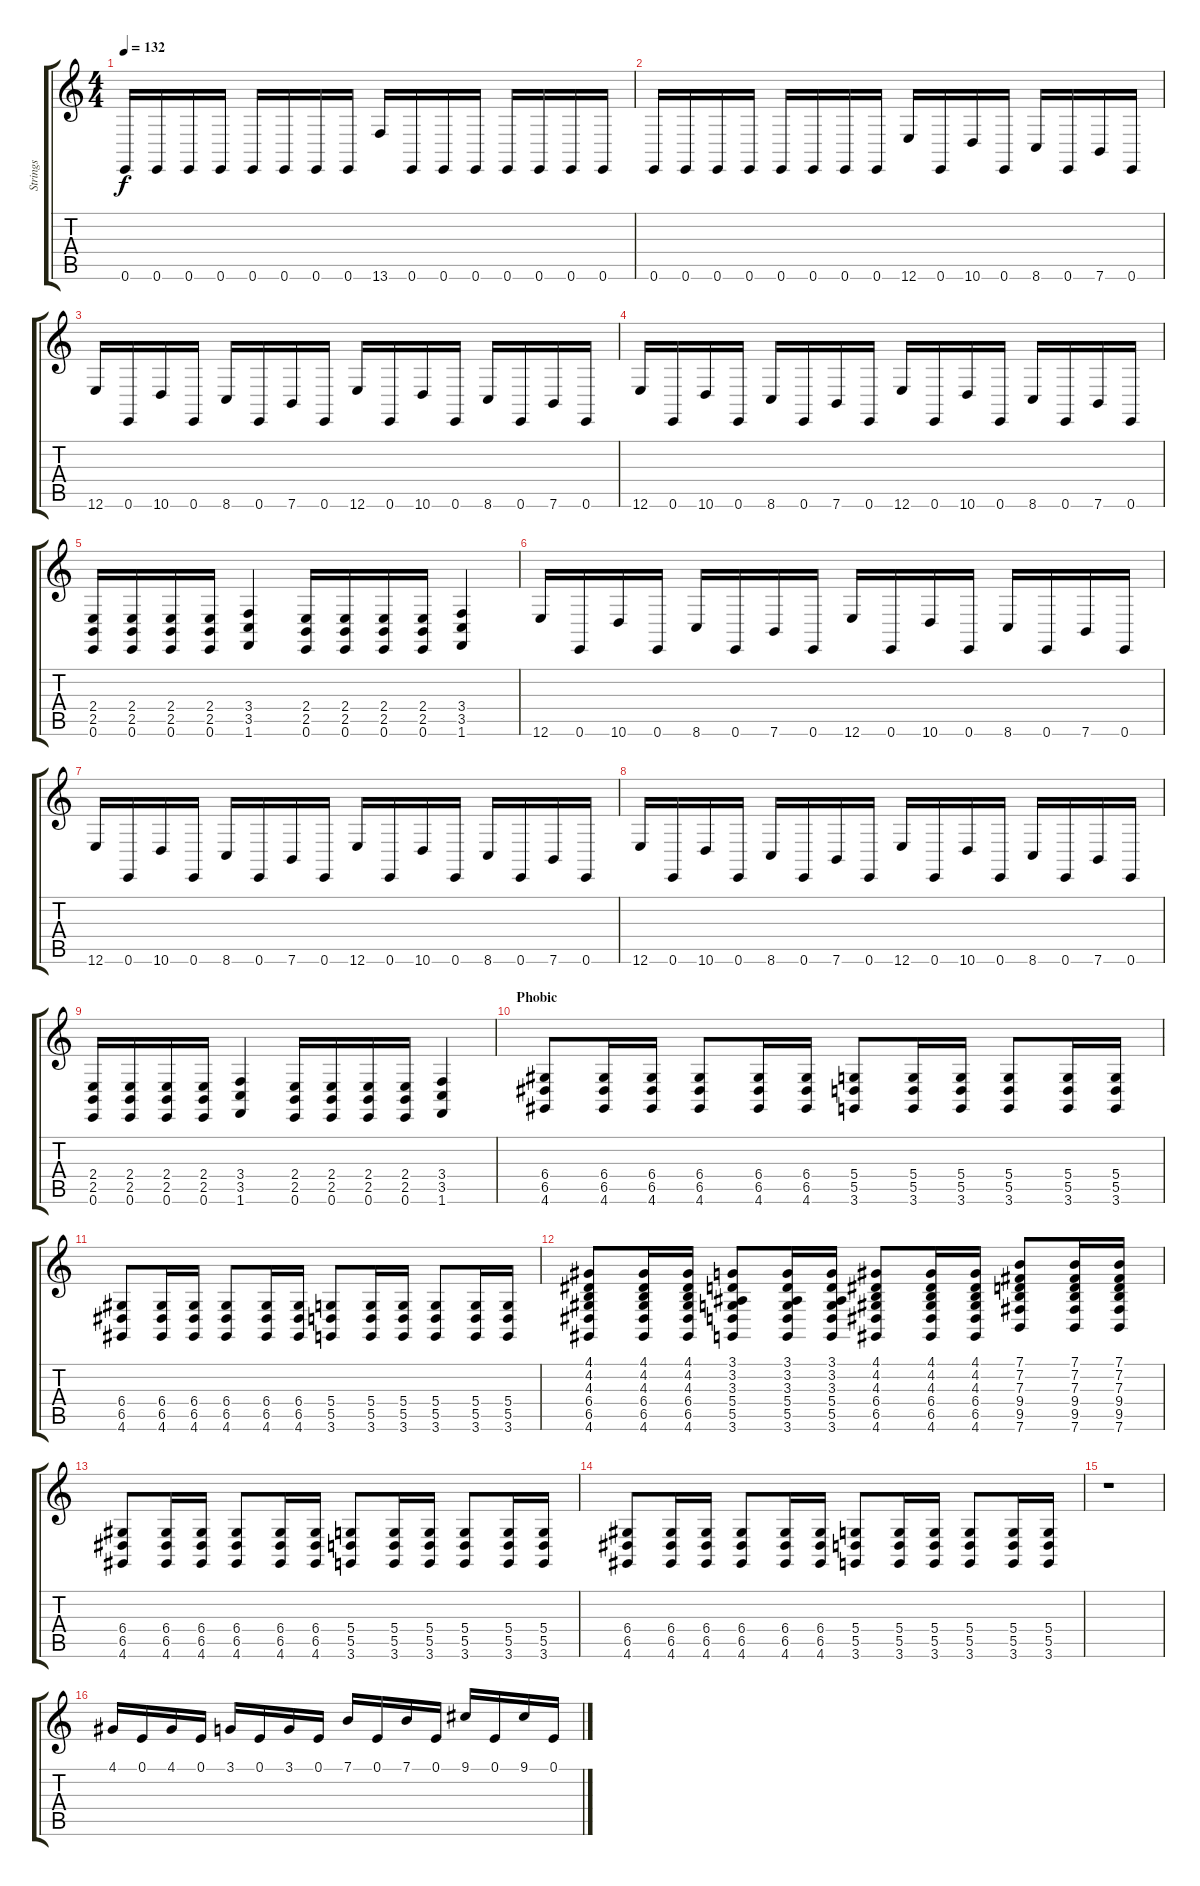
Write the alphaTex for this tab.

\track ("Strings" "Strings") {instrument stringensemble1}
\staff {score tabs}
\tuning (E4 B3 G3 D3 A2 E2) {hide}
\ts (4 4)
\tempo 132
\clef g2
\ks c
0.6.16{dy f} 0.6.16 0.6.16 0.6.16 0.6.16 0.6.16 0.6.16 0.6.16 13.6.16 0.6.16 0.6.16 0.6.16 0.6.16 0.6.16 0.6.16 0.6.16 |
0.6.16 0.6.16 0.6.16 0.6.16 0.6.16 0.6.16 0.6.16 0.6.16 12.6.16 0.6.16 10.6.16 0.6.16 8.6.16 0.6.16 7.6.16 0.6.16 |
12.6.16 0.6.16 10.6.16 0.6.16 8.6.16 0.6.16 7.6.16 0.6.16 12.6.16 0.6.16 10.6.16 0.6.16 8.6.16 0.6.16 7.6.16 0.6.16 |
12.6.16 0.6.16 10.6.16 0.6.16 8.6.16 0.6.16 7.6.16 0.6.16 12.6.16 0.6.16 10.6.16 0.6.16 8.6.16 0.6.16 7.6.16 0.6.16 |
(2.4 2.5 0.6).16 (2.4 2.5 0.6).16 (2.4 2.5 0.6).16 (2.4 2.5 0.6).16 (3.4 3.5 1.6).4 (2.4 2.5 0.6).16 (2.4 2.5 0.6).16 (2.4 2.5 0.6).16 (2.4 2.5 0.6).16 (3.4 3.5 1.6).4 |
12.6.16 0.6.16 10.6.16 0.6.16 8.6.16 0.6.16 7.6.16 0.6.16 12.6.16 0.6.16 10.6.16 0.6.16 8.6.16 0.6.16 7.6.16 0.6.16 |
12.6.16 0.6.16 10.6.16 0.6.16 8.6.16 0.6.16 7.6.16 0.6.16 12.6.16 0.6.16 10.6.16 0.6.16 8.6.16 0.6.16 7.6.16 0.6.16 |
12.6.16 0.6.16 10.6.16 0.6.16 8.6.16 0.6.16 7.6.16 0.6.16 12.6.16 0.6.16 10.6.16 0.6.16 8.6.16 0.6.16 7.6.16 0.6.16 |
(2.4 2.5 0.6).16 (2.4 2.5 0.6).16 (2.4 2.5 0.6).16 (2.4 2.5 0.6).16 (3.4 3.5 1.6).4 (2.4 2.5 0.6).16 (2.4 2.5 0.6).16 (2.4 2.5 0.6).16 (2.4 2.5 0.6).16 (3.4 3.5 1.6).4 |
\section ("" "Phobic")
(6.4 6.5 4.6).8 (6.4 6.5 4.6).16 (6.4 6.5 4.6).16 (6.4 6.5 4.6).8 (6.4 6.5 4.6).16 (6.4 6.5 4.6).16 (5.4 5.5 3.6).8 (5.4 5.5 3.6).16 (5.4 5.5 3.6).16 (5.4 5.5 3.6).8 (5.4 5.5 3.6).16 (5.4 5.5 3.6).16 |
(6.4 6.5 4.6).8 (6.4 6.5 4.6).16 (6.4 6.5 4.6).16 (6.4 6.5 4.6).8 (6.4 6.5 4.6).16 (6.4 6.5 4.6).16 (5.4 5.5 3.6).8 (5.4 5.5 3.6).16 (5.4 5.5 3.6).16 (5.4 5.5 3.6).8 (5.4 5.5 3.6).16 (5.4 5.5 3.6).16 |
(4.1 4.2 4.3 6.4 6.5 4.6).8 (4.1 4.2 4.3 6.4 6.5 4.6).16 (4.1 4.2 4.3 6.4 6.5 4.6).16 (3.1 3.2 3.3 5.4 5.5 3.6).8 (3.1 3.2 3.3 5.4 5.5 3.6).16 (3.1 3.2 3.3 5.4 5.5 3.6).16 (4.1 4.2 4.3 6.4 6.5 4.6).8 (4.1 4.2 4.3 6.4 6.5 4.6).16 (4.1 4.2 4.3 6.4 6.5 4.6).16 (7.1 7.2 7.3 9.4 9.5 7.6).8 (7.1 7.2 7.3 9.4 9.5 7.6).16 (7.1 7.2 7.3 9.4 9.5 7.6).16 |
(6.4 6.5 4.6).8 (6.4 6.5 4.6).16 (6.4 6.5 4.6).16 (6.4 6.5 4.6).8 (6.4 6.5 4.6).16 (6.4 6.5 4.6).16 (5.4 5.5 3.6).8 (5.4 5.5 3.6).16 (5.4 5.5 3.6).16 (5.4 5.5 3.6).8 (5.4 5.5 3.6).16 (5.4 5.5 3.6).16 |
(6.4 6.5 4.6).8 (6.4 6.5 4.6).16 (6.4 6.5 4.6).16 (6.4 6.5 4.6).8 (6.4 6.5 4.6).16 (6.4 6.5 4.6).16 (5.4 5.5 3.6).8 (5.4 5.5 3.6).16 (5.4 5.5 3.6).16 (5.4 5.5 3.6).8 (5.4 5.5 3.6).16 (5.4 5.5 3.6).16 |
r.1 |
4.1.16 0.1.16 4.1.16 0.1.16 3.1.16 0.1.16 3.1.16 0.1.16 7.1.16 0.1.16 7.1.16 0.1.16 9.1.16 0.1.16 9.1.16 0.1.16
